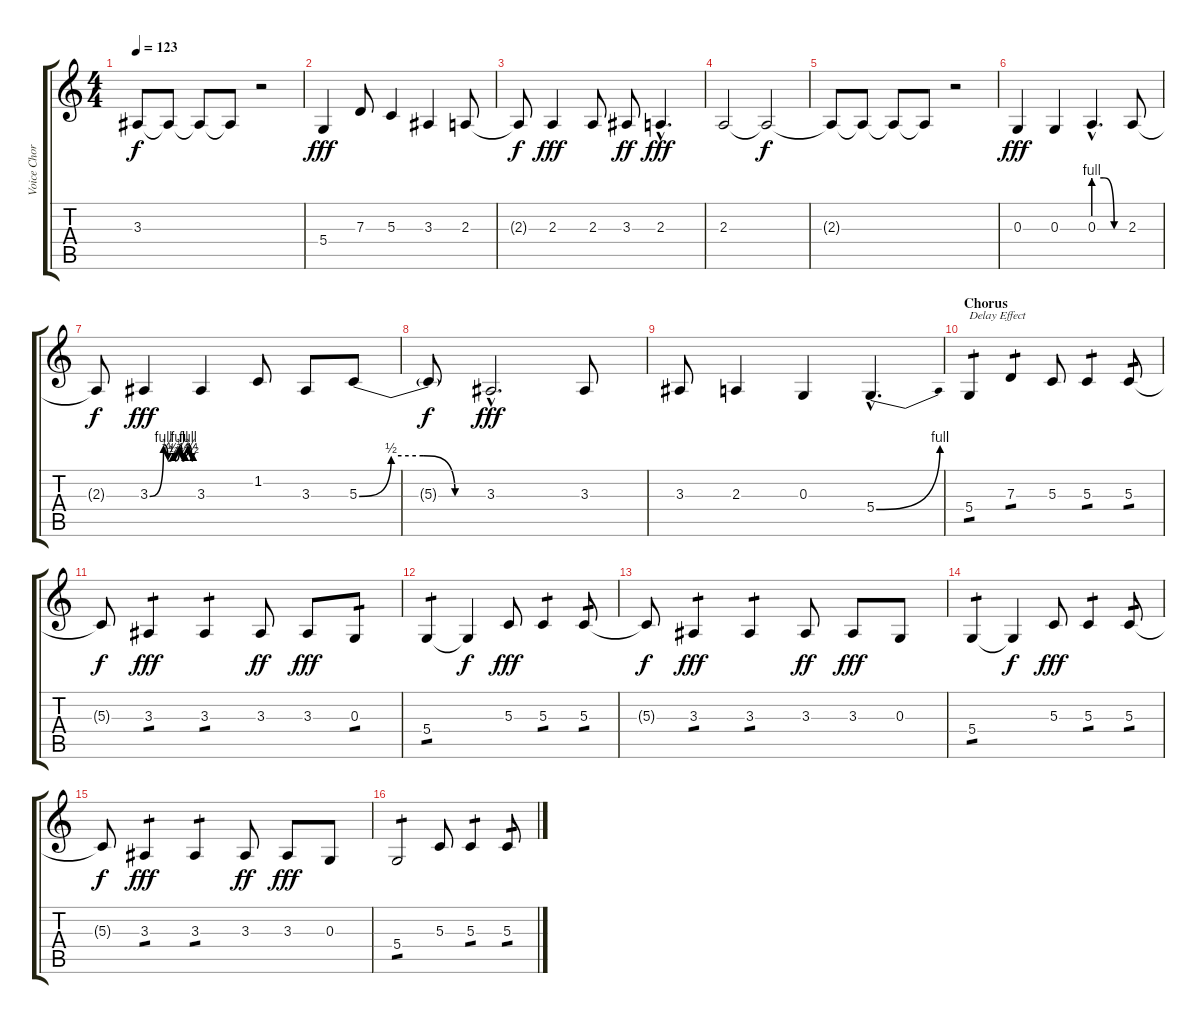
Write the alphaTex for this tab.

\track ("Voice Chorus Effect" "Voice Chor") {instrument frenchhorn}
\staff {score tabs}
\tuning (E4 B3 G3 D3 A2 E2) {hide}
\ts (4 4)
\tempo 123
\clef g2
\ks c
3.3{t}.8{dy f volume 4} 3.3{t}.8{volume 3} 3.3{t}.8{volume 1} 3.3{t}.8{volume 0} r.2 |
5.4.4{dy fff volume 5} 7.3.8 5.3.4 3.3.4 2.3.8 |
2.3{t}.8{dy f} 2.3.4{dy fff} 2.3.8 3.3.8{dy ff} 2.3{hac}.4{d dy fff} |
2.3.2 2.3{t}.2{dy f volume 5} |
2.3{t}.8{volume 4} 2.3{t}.8{volume 3} 2.3{t}.8{volume 2} 2.3{t}.8{volume 0} r.2 |
0.3.4{dy fff volume 6} 0.3.4 0.3{be (custom 0 4 20 4 40 0 60 0) hac}.4{d} 2.3.8 |
2.3{t}.8{dy f} 3.3{be (custom 0 0 19 4 25 1 32 2 35 1 41 4 45 1 49 2 53 4 58 1 60 2)}.4{dy fff} 3.3.4 1.2.8 3.3.8 5.3{be (custom 0 0 15 2 30 2 45 0 60 0)}.8 |
5.3{t}.8{dy f} 3.3{hac}.2{d dy fff} 3.3.8 |
3.3.8 2.3.4 0.3.4 5.4{be (bend 0 0 60 4) hac}.4{d} |
\section ("" "Chorus")
5.4.4{txt "Delay Effect" tp 1 volume 7} 7.3.4{tp 1} 5.3.8 5.3.4{tp 1} 5.3.8{tp 1} |
5.3{t}.8{dy f} 3.3.4{tp 1 dy fff} 3.3.4{tp 1} 3.3.8{dy ff} 3.3.8{dy fff} 0.3.8{tp 1} |
5.4.4{tp 1} 5.4{t}.4{dy f} 5.3.8{dy fff} 5.3.4{tp 1} 5.3.8{tp 1} |
5.3{t}.8{dy f} 3.3.4{tp 1 dy fff} 3.3.4{tp 1} 3.3.8{dy ff} 3.3.8{dy fff} 0.3.8 |
5.4.4{tp 1} 5.4{t}.4{dy f} 5.3.8{dy fff} 5.3.4{tp 1} 5.3.8{tp 1} |
5.3{t}.8{dy f} 3.3.4{tp 1 dy fff} 3.3.4{tp 1} 3.3.8{dy ff} 3.3.8{dy fff} 0.3.8 |
5.4.2{tp 1} 5.3.8 5.3.4{tp 1} 5.3.8{tp 1}
